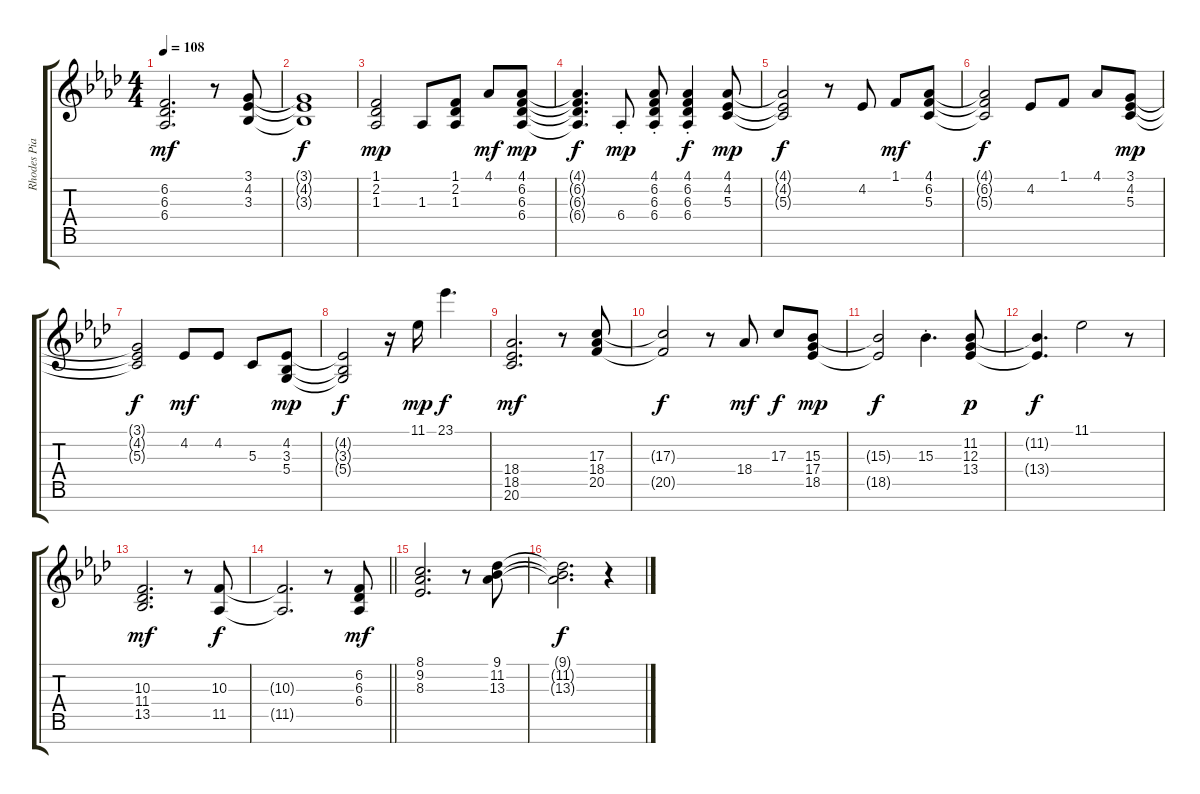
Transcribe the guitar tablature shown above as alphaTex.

\track ("Rhodes Piano" "Rhodes Pia") {instrument electricpiano1}
\staff {score tabs}
\tuning (E4 B3 G3 D3 A2 E2 B1) {hide}
\ts (4 4)
\tempo 108
\clef g2
\ks ab
(6.2 6.3 6.4).2{d dy mf} r.8 (3.1 4.2 3.3).8 |
(3.1{t} 4.2{t} 3.3{t}).1{dy f} |
(1.1 2.2 1.3).2{dy mp} 1.3.8 (1.1 2.2 1.3).8 4.1.8{dy mf} (4.1 6.2 6.3 6.4).8{dy mp} |
(4.1{t} 6.2{t} 6.3{t} 6.4{t}).4{d dy f} 6.4{st}.8{dy mp} (4.1{st} 6.2{st} 6.3{st} 6.4{st}).8 (4.1{st} 6.2{st} 6.3{st} 6.4{st}).4{dy f} (4.1 4.2 5.3).8{dy mp} |
(4.1{t} 4.2{t} 5.3{t}).2{dy f} r.8 4.2.8 1.1.8{dy mf} (4.1 6.2 5.3).8 |
(4.1{t} 6.2{t} 5.3{t}).2{dy f} 4.2.8 1.1.8 4.1.8 (3.1 4.2 5.3).8{dy mp} |
(3.1{t} 4.2{t} 5.3{t}).2{dy f} 4.2.8{dy mf} 4.2.8 5.3.8 (4.2 3.3 5.4).8{dy mp} |
(4.2{t} 3.3{t} 5.4{t}).2{dy f} r.16 11.1.16{dy mp} 23.1.4{d dy f} |
(18.4 18.5 20.6).2{d dy mf} r.8 (17.3 18.4 20.5).8 |
(17.3{t} 20.5{t}).2{dy f} r.8 18.4.8{dy mf} 17.3.8{dy f} (15.3 17.4 18.5).8{dy mp} |
(15.3{t} 18.5{t}).2{dy f} 15.3{st}.4{d} (11.2 12.3 13.4).8{dy p} |
(11.2{t} 13.4{t}).4{d dy f} 11.1.2 r.8 |
(10.3 11.4 13.5).2{d dy mf} r.8 (10.3 11.5).8{dy f} |
\barLineRight lightlight
(10.3{t} 11.5{t}).2{d} r.8 (6.2 6.3 6.4).8{dy mf} |
(8.1 9.2 8.3).2{d} r.8 (9.1 11.2 13.3).8 |
(9.1{t} 11.2{t} 13.3{t}).2{d dy f} r.4
